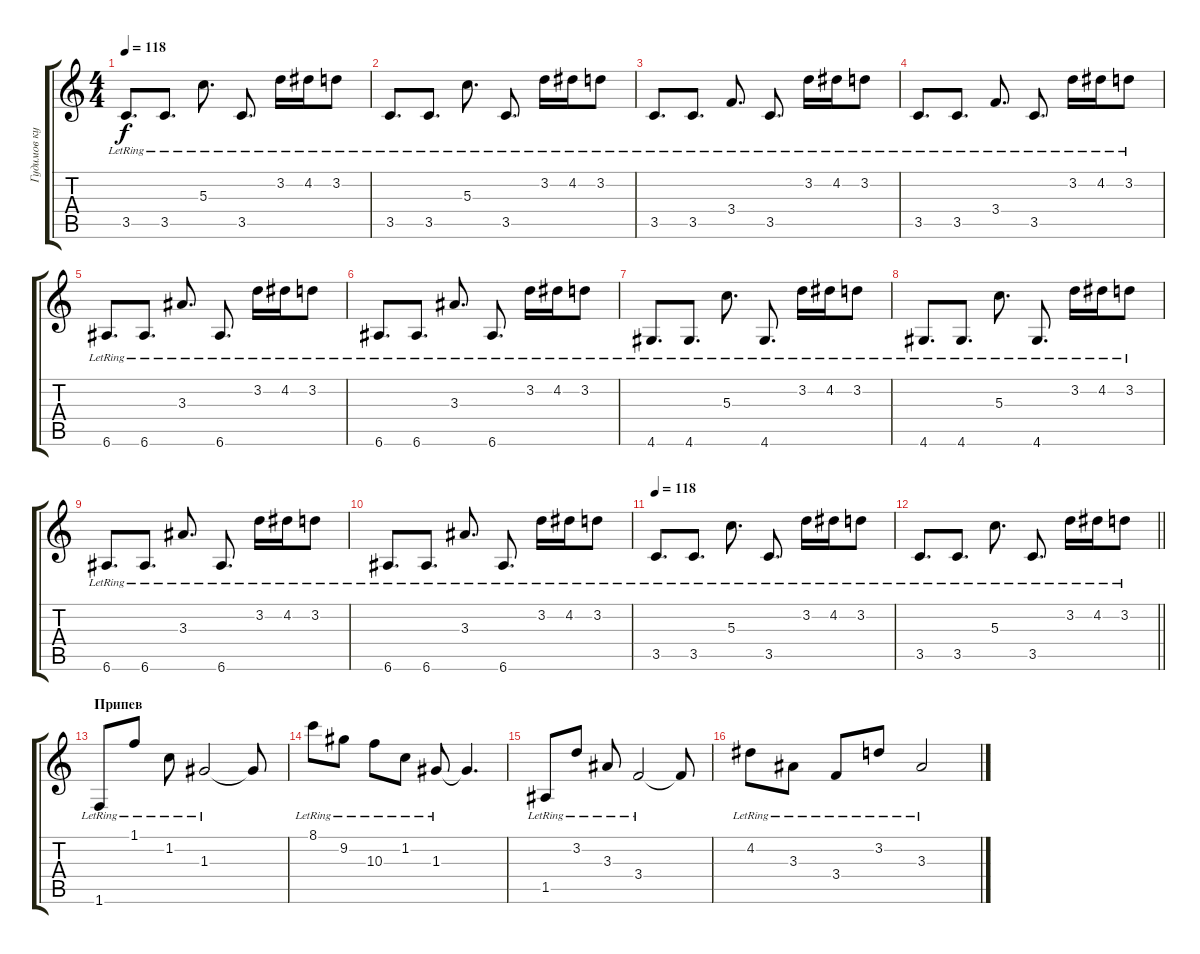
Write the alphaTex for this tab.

\track ("Гудимов куплет" "Гудимов ку") {instrument electricguitarjazz}
\staff {score tabs}
\tuning (E4 B3 G3 D3 A2 E2) {hide}
\ts (4 4)
\tempo 118
\clef g2
\ks c
3.5{lr}.8{d dy f} 3.5{lr}.8{d} 5.3{lr}.8{d} 3.5{lr}.8{d} 3.2{lr}.16 4.2{lr}.16 3.2{lr}.8 |
3.5{lr}.8{d} 3.5{lr}.8{d} 5.3{lr}.8{d} 3.5{lr}.8{d} 3.2{lr}.16 4.2{lr}.16 3.2{lr}.8 |
3.5{lr}.8{d} 3.5{lr}.8{d} 3.4{lr}.8{d} 3.5{lr}.8{d} 3.2{lr}.16 4.2{lr}.16 3.2{lr}.8 |
3.5{lr}.8{d} 3.5{lr}.8{d} 3.4{lr}.8{d} 3.5{lr}.8{d} 3.2{lr}.16 4.2{lr}.16 3.2{lr}.8 |
6.6{lr}.8{d} 6.6{lr}.8{d} 3.3{lr}.8{d} 6.6{lr}.8{d} 3.2{lr}.16 4.2{lr}.16 3.2{lr}.8 |
6.6{lr}.8{d} 6.6{lr}.8{d} 3.3{lr}.8{d} 6.6{lr}.8{d} 3.2{lr}.16 4.2{lr}.16 3.2{lr}.8 |
4.6{lr}.8{d} 4.6{lr}.8{d} 5.3{lr}.8{d} 4.6{lr}.8{d} 3.2{lr}.16 4.2{lr}.16 3.2{lr}.8 |
4.6{lr}.8{d} 4.6{lr}.8{d} 5.3{lr}.8{d} 4.6{lr}.8{d} 3.2{lr}.16 4.2{lr}.16 3.2{lr}.8 |
6.6{lr}.8{d} 6.6{lr}.8{d} 3.3{lr}.8{d} 6.6{lr}.8{d} 3.2{lr}.16 4.2{lr}.16 3.2{lr}.8 |
6.6{lr}.8{d} 6.6{lr}.8{d} 3.3{lr}.8{d} 6.6{lr}.8{d} 3.2{lr}.16 4.2{lr}.16 3.2{lr}.8 |
\tempo 118
3.5{lr}.8{d} 3.5{lr}.8{d} 5.3{lr}.8{d} 3.5{lr}.8{d} 3.2{lr}.16 4.2{lr}.16 3.2{lr}.8 |
\barLineRight lightlight
3.5{lr}.8{d} 3.5{lr}.8{d} 5.3{lr}.8{d} 3.5{lr}.8{d} 3.2{lr}.16 4.2{lr}.16 3.2{lr}.8 |
\section ("" "Припев")
1.6{lr}.8 1.1{lr}.8 1.2{lr}.8 1.3{lr}.2 1.3{t}.8 |
8.1{lr}.8 9.2{lr}.8 10.3{lr}.8 1.2{lr}.8 1.3{lr}.8 1.3{t}.4{d} |
1.5{lr}.8 3.2{lr}.8 3.3{lr}.8 3.4{lr}.2 3.4{t}.8 |
4.2{lr}.8 3.3{lr}.8 3.4{lr}.8 3.2{lr}.8 3.3{lr}.2
